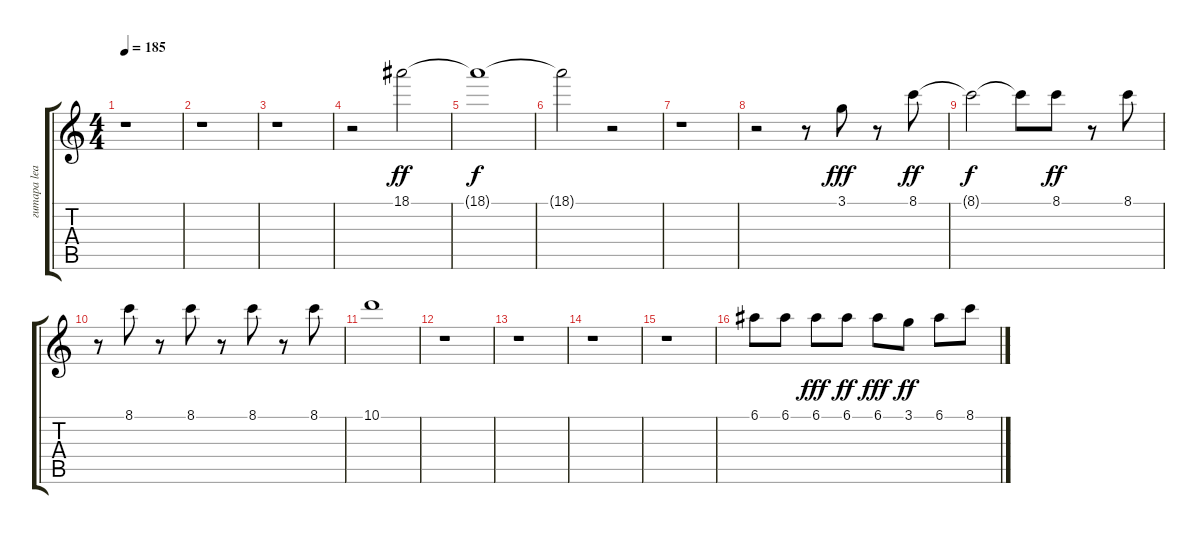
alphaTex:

\track ("гитара lead" "гитара lea") {instrument overdrivenguitar}
\staff {score tabs}
\tuning (E4 B3 G3 D3 A2 E2) {hide}
\ts (4 4)
\tempo 185
\clef g2
\ks c
r.1{dy ff} |
r.1 |
r.1 |
r.2 18.1.2 |
18.1{t}.1{dy f} |
18.1{t}.2 r.2 |
r.1 |
r.2 r.8 3.1.8{dy fff} r.8 8.1.8{dy ff} |
8.1{t}.2{dy f} 8.1{t}.8 8.1.8{dy ff} r.8 8.1.8 |
r.8 8.1.8 r.8 8.1.8 r.8 8.1.8 r.8 8.1.8 |
10.1.1 |
r.1 |
r.1 |
r.1 |
r.1 |
6.1.8{volume 14} 6.1.8 6.1.8{dy fff} 6.1.8{dy ff} 6.1.8{dy fff} 3.1.8{dy ff} 6.1.8 8.1.8
